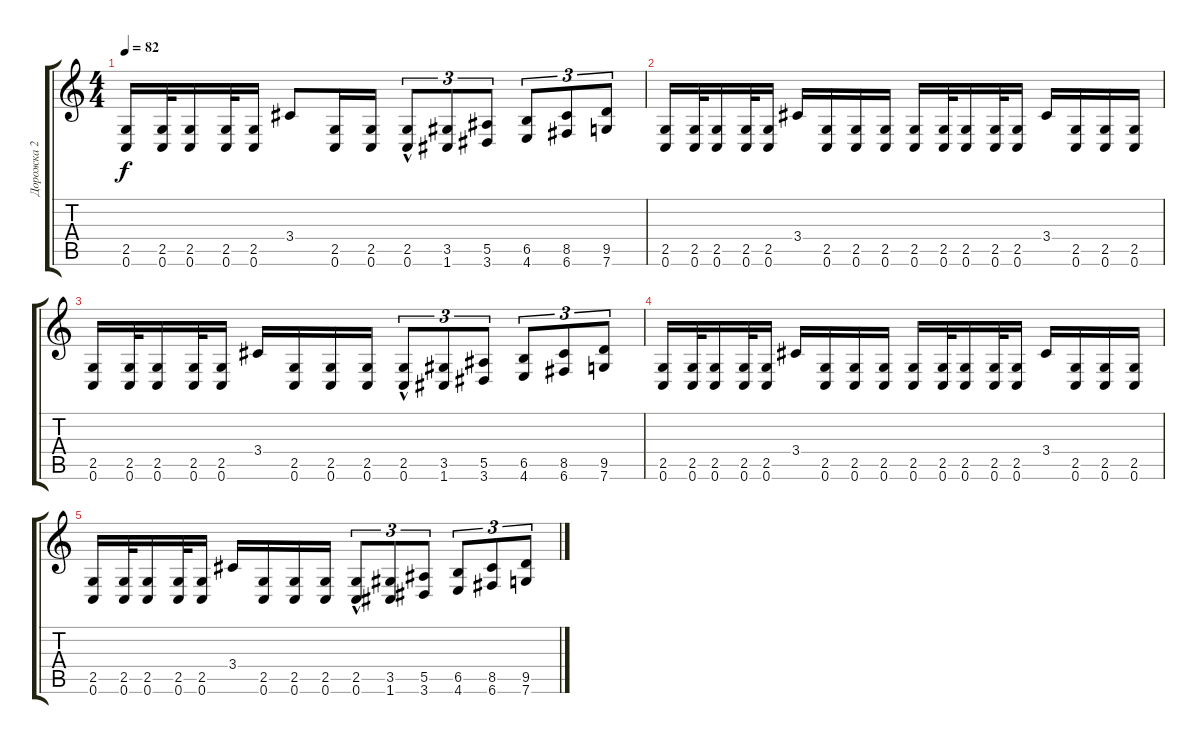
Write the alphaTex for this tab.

\track ("Дорожка 2" "Дорожка 2") {instrument distortionguitar}
\staff {score tabs}
\tuning (C4 G3 Eb3 Bb2 F2 C2) {hide}
\ts (4 4)
\tempo 82
\clef g2
\ks c
(2.5 0.6).16{dy f} (2.5 0.6).32 (2.5 0.6).16 (2.5 0.6).32 (2.5 0.6).16 3.4.8 (2.5 0.6).16 (2.5 0.6).16 (2.5 0.6{hac}).8{tu (3 2)} (3.5 1.6).8{tu (3 2)} (5.5 3.6).8{tu (3 2)} (6.5 4.6).8{tu (3 2)} (8.5 6.6).8{tu (3 2)} (9.5 7.6).8{tu (3 2)} |
(2.5 0.6).16 (2.5 0.6).32 (2.5 0.6).16 (2.5 0.6).32 (2.5 0.6).16 3.4.16 (2.5 0.6).16 (2.5 0.6).16 (2.5 0.6).16 (2.5 0.6).16 (2.5 0.6).32 (2.5 0.6).16 (2.5 0.6).32 (2.5 0.6).16 3.4.16 (2.5 0.6).16 (2.5 0.6).16 (2.5 0.6).16 |
(2.5 0.6).16 (2.5 0.6).32 (2.5 0.6).16 (2.5 0.6).32 (2.5 0.6).16 3.4.16 (2.5 0.6).16 (2.5 0.6).16 (2.5 0.6).16 (2.5 0.6{hac}).8{tu (3 2)} (3.5 1.6).8{tu (3 2)} (5.5 3.6).8{tu (3 2)} (6.5 4.6).8{tu (3 2)} (8.5 6.6).8{tu (3 2)} (9.5 7.6).8{tu (3 2)} |
(2.5 0.6).16 (2.5 0.6).32 (2.5 0.6).16 (2.5 0.6).32 (2.5 0.6).16 3.4.16 (2.5 0.6).16 (2.5 0.6).16 (2.5 0.6).16 (2.5 0.6).16 (2.5 0.6).32 (2.5 0.6).16 (2.5 0.6).32 (2.5 0.6).16 3.4.16 (2.5 0.6).16 (2.5 0.6).16 (2.5 0.6).16 |
(2.5 0.6).16 (2.5 0.6).32 (2.5 0.6).16 (2.5 0.6).32 (2.5 0.6).16 3.4.16 (2.5 0.6).16 (2.5 0.6).16 (2.5 0.6).16 (2.5 0.6{hac}).8{tu (3 2)} (3.5 1.6).8{tu (3 2)} (5.5 3.6).8{tu (3 2)} (6.5 4.6).8{tu (3 2)} (8.5 6.6).8{tu (3 2)} (9.5 7.6).8{tu (3 2)}
